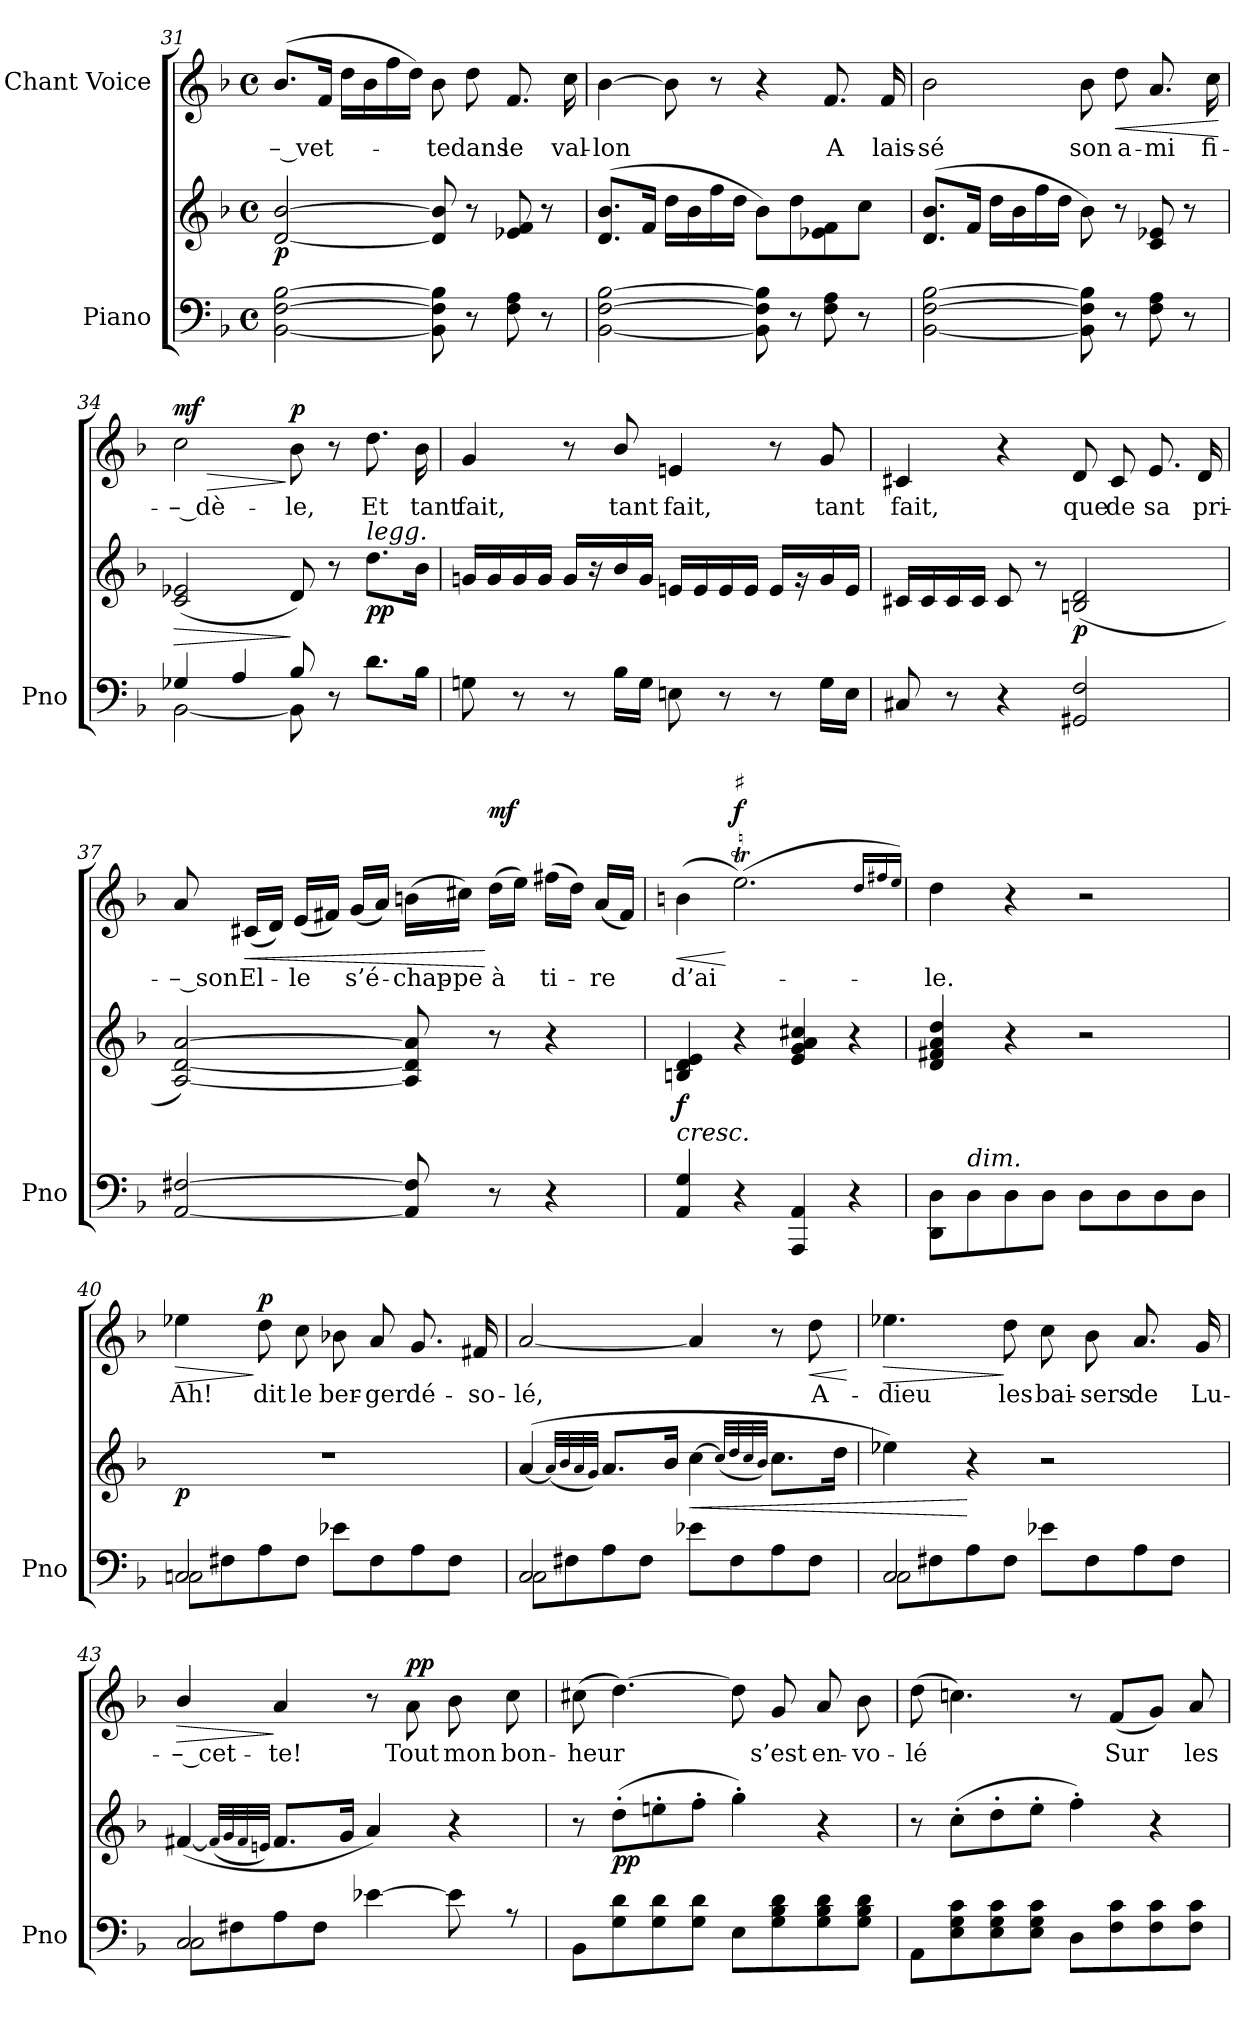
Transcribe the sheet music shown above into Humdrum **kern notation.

**kern	**kern	**dynam	**kern	**text	**dynam
*part2	*part2	*part2	*part1	*part1	*part1
*staff3	*staff2	*staff2/3	*staff1	*staff1	*staff1
*I"Piano	*	*	*I"Chant Voice	*	*
*I'Pno	*	*	*	*	*
!!LO:PB:g=z
*clefF4	*clefG2	*	*clefG2	*	*
*k[b-]	*k[b-]	*	*k[b-]	*	*
*M4/4	*M4/4	*	*M4/4	*	*
*met(c)	*met(c)	*	*met(c)	*	*
=31	=31	=31	=31	=31	=31
!	!	!LO:DY:b	!	!LO:LY:b	!
[2BB-\ [2F\ [2B-\	[2d/ [2b-/	p	(>8.b-/L	-– vet-	.
.	.	.	16f/Jk	.	.
.	.	.	16dd\LL	.	.
.	.	.	16b-\	.	.
.	.	.	16ff\	.	.
.	.	.	16dd\JJ)	.	.
!	!	!	!	!LO:LY:b	!
8BB-\] 8F\] 8B-\]	8d/] 8b-/]	.	8b-\	-te	.
!	!	!	!	!LO:LY:b	!
8r	8r	.	8dd\	dans	.
!	!	!	!	!LO:LY:b	!
8F\ 8A\	8e-X/ 8f/	.	8.f/	le	.
8r	8r	.	.	.	.
!	!	!	!	!LO:LY:b	!
.	.	.	16cc\	val-	.
=32	=32	=32	=32	=32	=32
!	!	!	!	!LO:LY:b	!
[2BB-\ [2F\ [2B-\	(>8.d/ 8.b-/L	.	[4b-\	-lon	.
.	16f/Jk	.	.	.	.
.	16dd\LL	.	8b-\]	.	.
.	16b-\	.	.	.	.
.	16ff\	.	8r	.	.
.	16dd\JJ	.	.	.	.
8BB-\] 8F\] 8B-\]	8b-\L)	.	4r	.	.
8r	8dd\	.	.	.	.
!	!	!	!	!LO:LY:b	!
8F\ 8A\	8e-X\ 8f\	.	8.f/	A	.
8r	8cc\J	.	.	.	.
!	!	!	!	!LO:LY:b	!
.	.	.	16f/	lais-	.
=33	=33	=33	=33	=33	=33
!	!	!	!	!LO:LY:b	!
[2BB-\ [2F\ [2B-\	(>8.d/ 8.b-/L	.	2b-\	-sé	.
.	16f/Jk	.	.	.	.
.	16dd\LL	.	.	.	.
.	16b-\	.	.	.	.
.	16ff\	.	.	.	.
.	16dd\JJ	.	.	.	.
!	!	!	!	!LO:LY:b	!
8BB-\] 8F\] 8B-\]	8b-\)	.	8b-\	son	.
!	!	!	!	!LO:LY:b	!LO:HP:b
8r	8r	.	8dd\	a-	<
!	!	!	!	!LO:LY:b	!
8F\ 8A\	8c/ 8e-X/	.	8.a/	-mi	.
8r	8r	.	.	.	.
!	!	!	!	!LO:LY:b	!
.	.	.	16cc\	fi-	.
.	.	.	.	.	[
!!LO:LB:g=z
=34	=34	=34	=34	=34	=34
*^	*	*	*	*	*
!	!	!	!LO:HP:b	!	!LO:LY:b	!LO:HP:b
!	!	!	!	!	!	!LO:DY:n=1:b
4G-X/	[2BB-\	(<2c/ 2e-X/	>	2cc\	-– dè-	> mf
4A/	.	.	.	.	.	.
!	!	!	!	!	!LO:LY:b	!LO:DY:n=2:b
8B-/	8BB-\]	8d/)	]	8b-\	-le,	] p
8r	8ryy	8r	.	8r	.	.
!	!	!LO:TX:a:i:t=legg.	!	!	!	!
!	!	!	!LO:DY:b	!	!LO:LY:b	!
8.d\L	4ryy	8.dd\L	pp	8.dd\	Et	.
!	!	!	!	!	!LO:LY:b	!
16B-\Jk	.	16b-\Jk	.	16b-\	tant	.
*v	*v	*	*	*	*	*
=35	=35	=35	=35	=35	=35
!	!	!	!	!LO:LY:b	!
8Gn\	16gn/LL	.	4g/	fait,	.
.	16g/	.	.	.	.
8r	16g/	.	.	.	.
.	16g/JJ	.	.	.	.
8r	16g/LL	.	8r	.	.
.	16r	.	.	.	.
!	!	!	!	!LO:LY:b	!
16B-\LL	16b-/	.	8b-/	tant	.
16G\JJ	16g/JJ	.	.	.	.
!	!	!	!	!LO:LY:b	!
8En\	16en/LL	.	4en/	fait,	.
.	16e/	.	.	.	.
8r	16e/	.	.	.	.
.	16e/JJ	.	.	.	.
8r	16e/LL	.	8r	.	.
.	16rg	.	.	.	.
!	!	!	!	!LO:LY:b	!
16G\LL	16g/	.	8g/	tant	.
16E\JJ	16e/JJ	.	.	.	.
=36	=36	=36	=36	=36	=36
!	!	!	!	!LO:LY:b	!
8C#X/	16c#X/LL	.	4c#X/	fait,	.
.	16c#/	.	.	.	.
8r	16c#/	.	.	.	.
.	16c#/JJ	.	.	.	.
4r	8c#/	.	4r	.	.
.	8r	.	.	.	.
!	!	!LO:DY:b	!	!LO:LY:b	!
2GG#X/ 2F/	(>2Bn/ 2d/	p	8d/	que	.
!	!	!	!	!LO:LY:b	!
.	.	.	8c#/	de	.
!	!	!	!	!LO:LY:b	!
.	.	.	8.e/	sa	.
!	!	!	!	!LO:LY:b	!
.	.	.	16d/	pri-	.
!!LO:LB:g=z
=37	=37	=37	=37	=37	=37
!	!	!	!	!LO:LY:b	!
[2AA/ [2F#X/	[2A/ [2d/ [2a/)	.	8a/	-– son	.
!	!	!	!	!LO:LY:b	!LO:HP:b
.	.	.	(<16c#X/LL	El-	<
.	.	.	16d/JJ)	.	.
!	!	!	!	!LO:LY:b	!
.	.	.	(<16e/LL	-le	.
.	.	.	16f#X/JJ)	.	.
!	!	!	!	!LO:LY:b	!
.	.	.	(<16g/LL	s’é-	.
.	.	.	16a/JJ)	.	.
!	!	!	!	!LO:LY:b	!
8AA/] 8F#/]	8A/] 8d/] 8a/]	.	(>16bn\LL	-chap-	.
!	!	!	!	!LO:LY:b	!
.	.	.	16cc#X\JJ)	-pe	.
!	!	!	!	!LO:LY:b	!LO:DY:n=1:b
8r	8r	.	(>16dd\LL	à	[ mf
.	.	.	16ee\JJ)	.	.
!	!	!	!	!LO:LY:b	!
4r	4r	.	(>16ff#X\LL	ti-	.
.	.	.	16dd\JJ)	.	.
!	!	!	!	!LO:LY:b	!
.	.	.	(<16a/LL	-re	.
.	.	.	16f#/JJ)	.	.
=38	=38	=38	=38	=38	=38
!	!LO:TX:b:i:t=cresc.	!	!	!	!
!	!	!LO:DY:b	!	!LO:LY:b	!LO:HP:b
*	*	*	*^	*	*
4AA/ 4G/	4Bn/ 4d/ 4e/	f	(>4bn\	4ff#Xyy	d’ai-	<
!	!	!	!LO:TX:a:t=♯	!	!	!
!	!	!	!	!	!	!LO:DY:n=1:a
4r	4r	.	(<2.eet\)	4ryy	.	[ f
4AAA/ 4AA/	4e/ 4g/ 4a/ 4cc#X/	.	.	2ryy	.	.
4r	4r	.	.	.	.	.
*	*	*	*v	*v	*	*
.	.	.	16qdd/LL	.	.
.	.	.	16qff#X/	.	.
.	.	.	16qee/JJ)	.	.
=39	=39	=39	=39	=39	=39
!	!	!	!	!LO:LY:b	!
8DD\ 8D\L	4d/ 4f#X/ 4a/ 4dd/	.	4dd\	le.	.
!LO:TX:a:i:t=dim.	!	!	!	!	!
8D\	.	.	.	.	.
8D\	4r	.	4r	.	.
8D\J	.	.	.	.	.
8D\L	2r	.	2r	.	.
8D\	.	.	.	.	.
8D\	.	.	.	.	.
8D\J	.	.	.	.	.
!!LO:LB:g=z
=40	=40	=40	=40	=40	=40
*^	*	*	*	*	*
!	!LO:N:head=open	!	!LO:DY:b	!	!LO:LY:b	!LO:HP:b
2C	8Cn\L	1r	p	4ee-X\	Ah!	>
.	8F#X\	.	.	.	.	.
!	!	!	!	!	!LO:LY:b	!LO:DY:n=1:b
.	8A\	.	.	8dd\	dit	] p
!	!	!	!	!	!LO:LY:b	!
.	8F#\J	.	.	8cc\	le	.
!	!	!	!	!	!LO:LY:b	!
2ryy	8e-X\L	.	.	8b-X\	ber-	.
!	!	!	!	!	!LO:LY:b	!
.	8F#\	.	.	8a/	-ger	.
!	!	!	!	!	!LO:LY:b	!
.	8A\	.	.	8.g/	dé-	.
.	8F#\J	.	.	.	.	.
!	!	!	!	!	!LO:LY:b	!
.	.	.	.	16f#X/	-so-	.
=41	=41	=41	=41	=41	=41	=41
!	!LO:N:head=open	!	!	!	!LO:LY:b	!
2C	8C\L	(>[4a/	.	[2a/	-lé,	.
.	8F#X\	.	.	.	.	.
.	.	(<32qa/LLL]	.	.	.	.
.	.	32qb-/	.	.	.	.
.	.	32qa/	.	.	.	.
.	.	32qg/JJJ)	.	.	.	.
.	8A\	8.a/L	.	.	.	.
.	8F#\J	.	.	.	.	.
.	.	16b-/Jk	.	.	.	.
!	!	!	!LO:HP:b	!	!	!
2ryy	8e-X\L	[4cc\	<	4a/]	.	.
.	8F#\	.	.	.	.	.
.	.	(<32qcc/LLL]	.	.	.	.
.	.	32qdd/	.	.	.	.
.	.	32qcc/	.	.	.	.
.	.	32qb-/JJJ)	.	.	.	.
.	8A\	8.cc\L	.	8r	.	.
!	!	!	!	!	!LO:LY:b	!LO:HP:b
.	8F#\J	.	.	8dd\	A-	<
.	.	16dd\Jk	.	.	.	.
*v	*v	*	*	*	*	*
.	.	.	.	.	[
=42	=42	=42	=42	=42	=42
*^	*	*	*	*	*
!	!LO:N:head=open	!	!	!	!LO:LY:b	!LO:HP:b
2C	8C\L	4ee-X\)	.	4.ee-X\	-dieu	>
.	8F#X\	.	.	.	.	.
.	8A\	4r	[	.	.	.
!	!	!	!	!	!LO:LY:b	!
.	8F#\J	.	.	8dd\	les	]
!	!	!	!	!	!LO:LY:b	!
2ryy	8e-X\L	2r	.	8cc\	bai-	.
!	!	!	!	!	!LO:LY:b	!
.	8F#\	.	.	8b-\	-sers	.
!	!	!	!	!	!LO:LY:b	!
.	8A\	.	.	8.a/	de	.
.	8F#\J	.	.	.	.	.
!	!	!	!	!	!LO:LY:b	!
.	.	.	.	16g/	Lu-	.
!!LO:PB:g=z
=43	=43	=43	=43	=43	=43	=43
!	!LO:N:head=open	!	!	!	!LO:LY:b	!LO:HP:b
2C	8C\L	(<[4f#X/	.	4b-/	-– cet-	>
.	8F#X\	.	.	.	.	.
.	.	(<32qf#/LLL]	.	.	.	.
.	.	32qg/	.	.	.	.
.	.	32qf#/	.	.	.	.
.	.	32qen/JJJ)	.	.	.	.
!	!	!	!	!	!LO:LY:b	!
.	8A\	8.f#/L	.	4a/	-te!	]
.	8F#\J	.	.	.	.	.
.	.	16g/Jk	.	.	.	.
2ryy	[4e-X\	4a/)	.	8r	.	.
!	!	!	!	!	!LO:LY:b	!LO:DY:a
.	.	.	.	8a\	Tout	pp
!	!	!	!	!	!LO:LY:b	!
.	8e-\]	4r	.	8b-\	mon	.
!	!	!	!	!	!LO:LY:b	!
.	8rA	.	.	8cc\	bon-	.
=44	=44	=44	=44	=44	=44	=44
!	!	!	!	!	!LO:LY:b	!
*v	*v	*	*	*	*	*
8BB-\L	8r	.	(>8cc#X\	-heur	.
!	!	!LO:DY:b	!	!	!
8G\ 8d\	(>8dd'\L	pp	[4.dd\)	.	.
8G\ 8d\	8een'\	.	.	.	.
8G\ 8d\J	8ff'\J	.	.	.	.
8E\L	4gg'\)	.	8dd\]	.	.
!	!	!	!	!LO:LY:b	!
8G\ 8B-\ 8d\	.	.	8g/	s’est	.
!	!	!	!	!LO:LY:b	!
8G\ 8B-\ 8d\	4r	.	8a/	en-	.
!	!	!	!	!LO:LY:b	!
8G\ 8B-\ 8d\J	.	.	8b-\	-vo-	.
=45	=45	=45	=45	=45	=45
!	!	!	!	!LO:LY:b	!
8AA\L	8r	.	(>8dd\	-lé	.
8E\ 8G\ 8c\	(>8cc'\L	.	4.ccn\)	.	.
8E\ 8G\ 8c\	8dd'\	.	.	.	.
8E\ 8G\ 8c\J	8ee'\J	.	.	.	.
8D\L	4ff'\)	.	8r	.	.
!	!	!	!	!LO:LY:b	!
8F\ 8c\	.	.	(<8f/L	Sur	.
8F\ 8c\	4r	.	8g/J)	.	.
!	!	!	!	!LO:LY:b	!
8F\ 8c\J	.	.	8a/	les	.
=	=	=	=	=	=
*-	*-	*-	*-	*-	*-
